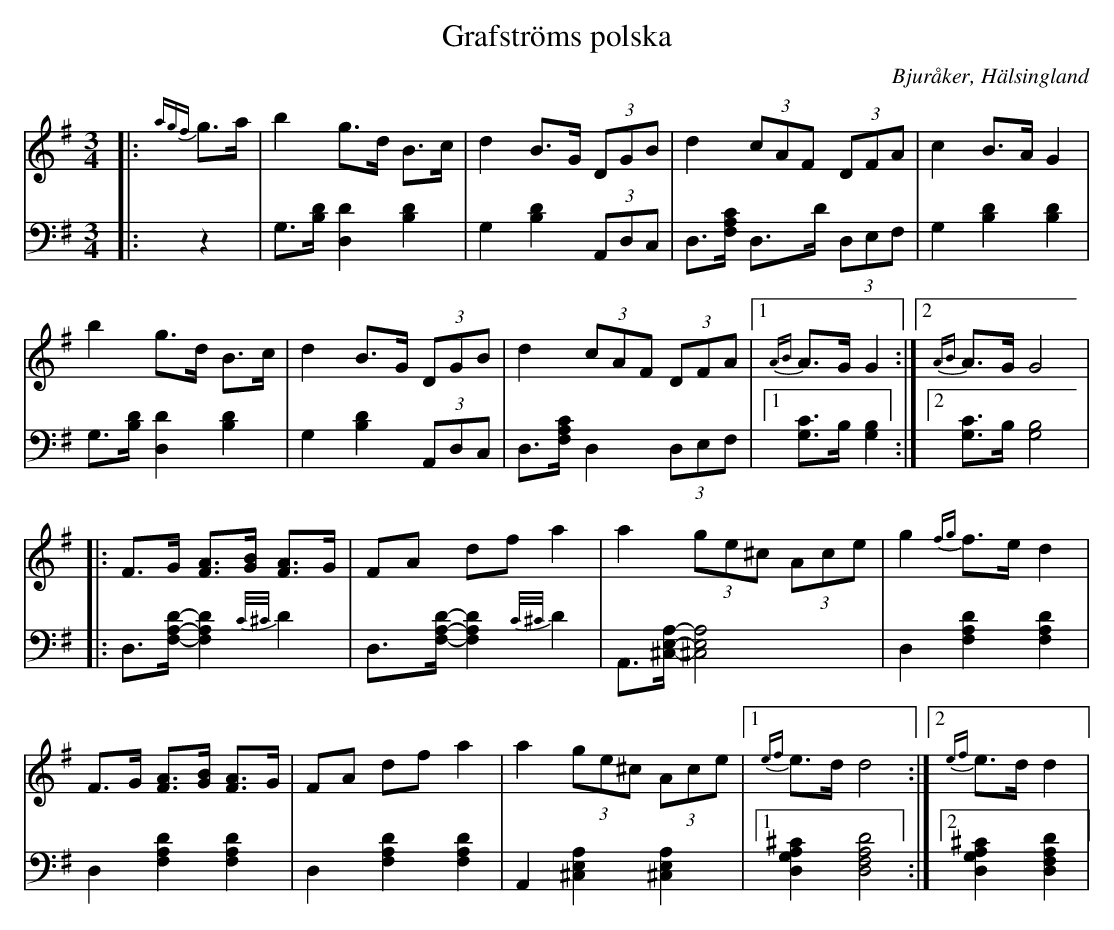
X:1
T: Grafströms polska
O: Bjuråker, Hälsingland
M: 3/4
L: 1/8
K: G
V:1
V:2
V: 1
|:{agf}g>a|b2 g>d B>c|d2 B>G (3DGB|d2 (3cAF (3DFA|c2 B>A G2|
b2 g>d B>c|d2 B>G (3DGB|d2 (3cAF (3DFA|1 {AB}A>G G2:|2 {AB}A>G G4|
|:F>G [FA]>[GB] [FA]>G |FA df a2 |a2 (3ge^c (3Ace |g2 {fg}f>e d2 |
F>G [FA]>[GB] [FA]>G |FA df a2 |a2 (3ge^c (3Ace |1 {ef}e>d d4:|2 {ef}e>d d2|
V:2 clef=bass
|:z2 | G,>[B,D] [D,2D2] [B,2D2]| G,2 [B,2D2] (3A,,D,C,|D,>[F,A,C] D,>D (3D,E,F,| G,2 [B,2D2] [B,2D2]|
G,>[B,D] [D,2D2] [B,2D2]| G,2 [B,2D2] (3A,,D,C,|D,>[F,A,C] D,2 (3D,E,F,|1 [G,C]>B, [G,2B,2]:|2 [G,C]>B, [G,4B,4]|
|:D,>[F,A,D]-[F,2A,2D2] {C/^C/}D2|D,>[F,A,D]-[F,2A,2D2] {C/^C/}D2| A,,>[^C,E,A,]-[^C,4E,4A,4]|D,2 [F,2A,2D2] [F,2A,2D2] |
D,2 [F,2A,2D2] [F,2A,2D2] | D,2 [F,2A,2D2] [F,2A,2D2] | A,,2 [^C,2E,2A,2] [^C,2E,2A,2]|1 [D,2G,2A,2^C2] [D,4F,4A,4D4]:|2 [D,2G,2A,2^C2] [D,2F,2A,2D2]|
